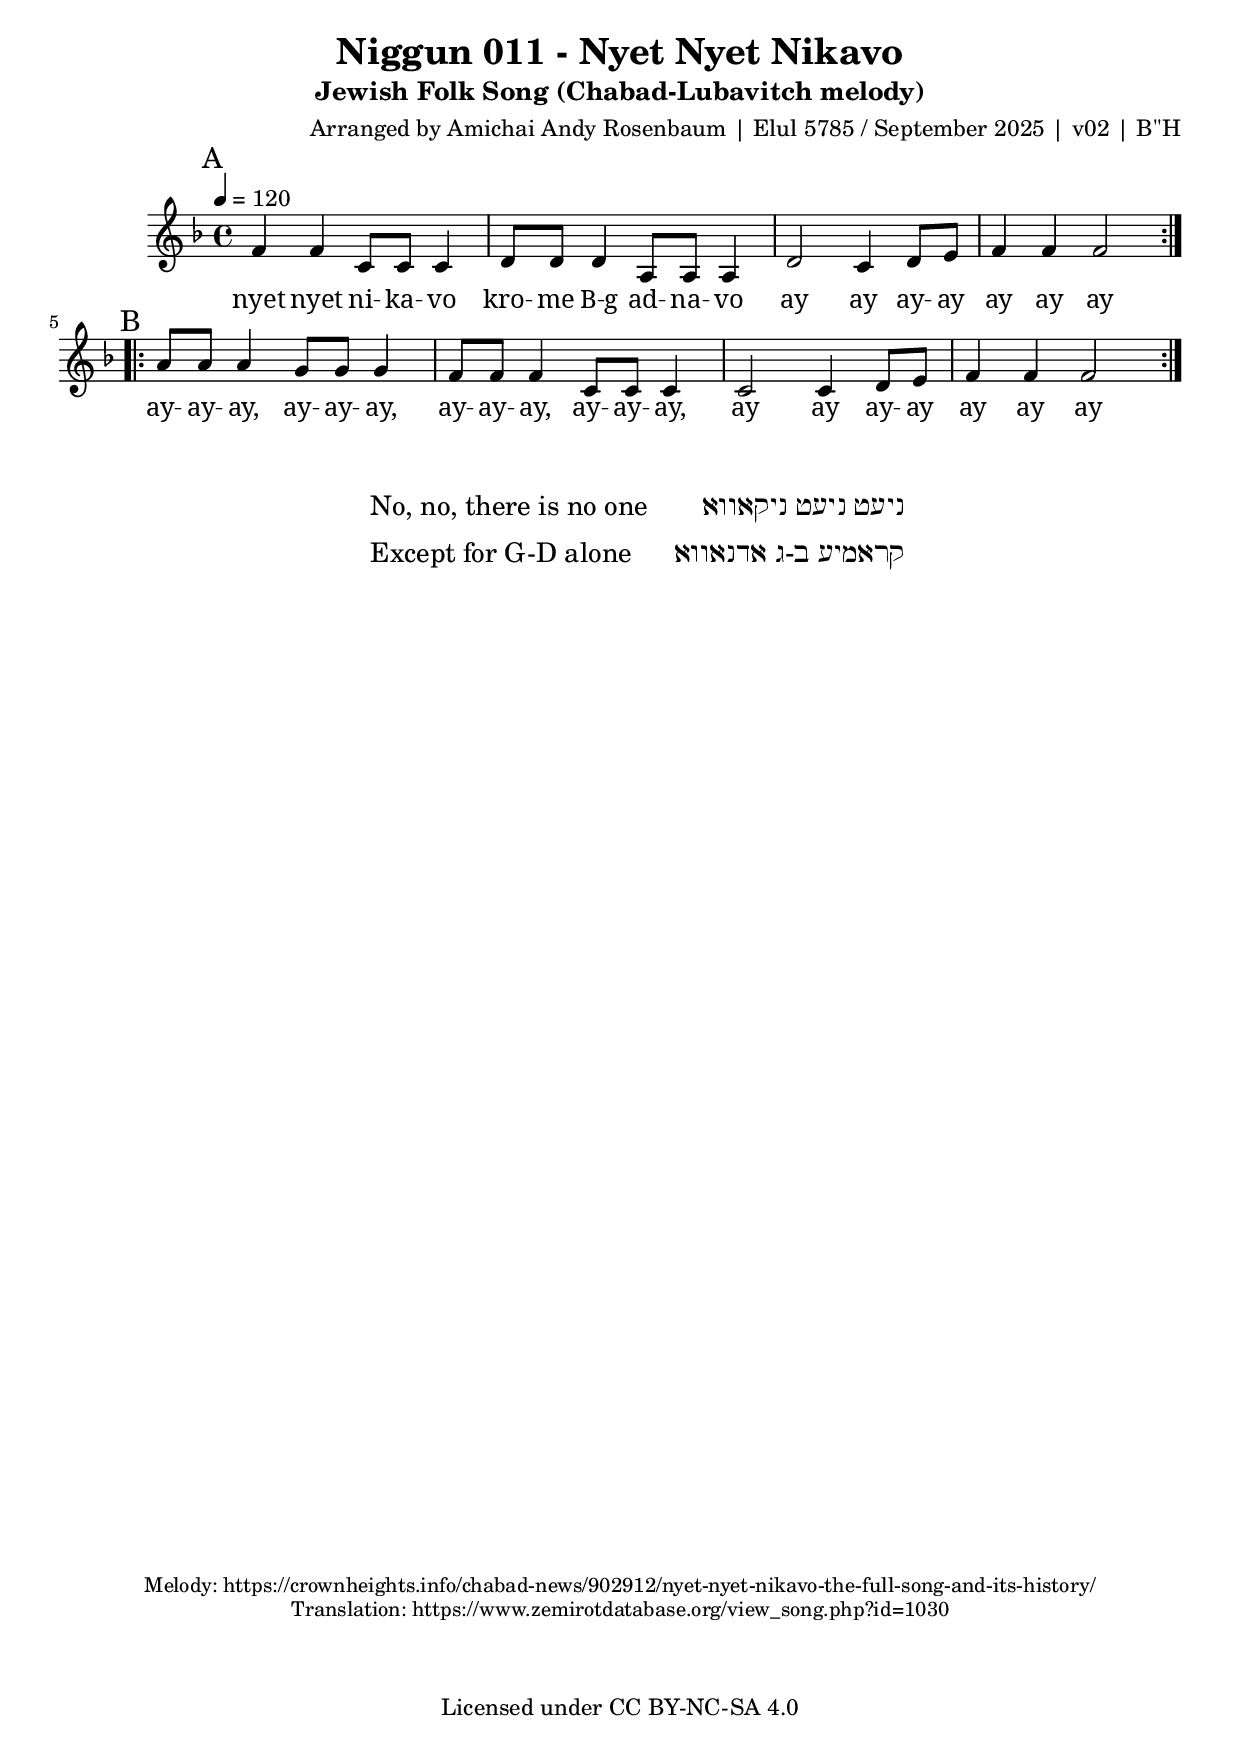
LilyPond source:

\version "2.24.4"


\header {
  title = "Niggun 011 - Nyet Nyet Nikavo"
  subtitle = "Jewish Folk Song (Chabad-Lubavitch melody)"
%   subsubtitle = "Transliteration Style: Tehillat Hashem English"
  % subsubtitle = "Transliteration Style: Modern Israeli"
  % subsubtitle = "Transliteration Style: ArtScroll Ashkenazi"
  arranger = "Arranged by Amichai Andy Rosenbaum | Elul 5785 / September 2025 | v02 | B''H"
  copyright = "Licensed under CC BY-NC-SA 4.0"
}



upperAOne = \relative c' {
  \mark \markup { "A" }
  | f4 f c8 c c4
  | d8 d d4 a8 a a4
  | d2 c4 d8 e
  | f4 f f2
}

upperBOne = \relative c' {
  \mark \markup { "B" }
  | a'8 a a4 g8 g g4
  | f8 f f4 c8 c c4
  | c2 c4 d8 e
  | f4 f f2
}


% ======== %
% Sections %
% ======== %

sectionUpperA = {
  \repeat volta 2 {
    \upperAOne
  }
}

sectionUpperB = {
  \repeat volta 2 {
    \upperBOne
  }
}

% ===== %
% Parts %
% ===== %


upper = {
  \clef treble
  \key f \major
  \time 4/4
  \tempo 4 = 120

  \sectionUpperA
  \sectionUpperB
  
}

% ==== %
% Text %
% ==== %

textAOne = \lyricmode {
  nyet nyet ni- ka- vo kro- me B-g ad- na- vo ay ay ay- ay ay ay ay
}

textBOne = \lyricmode {
  ay- ay- ay, ay- ay- ay, ay- ay- ay, ay- ay- ay, ay ay ay- ay ay ay ay
}

textAll = {
  \textAOne
  \textBOne
}

% ====== %
% Staves %
% ====== %

bodyVoice = \new Voice = "body" \upper

staffUpper = \new Staff = upper {
  \set Staff.midiInstrument = #"accordion" \bodyVoice
}

staffLyrics = \new Lyrics \with {
  alignBelowContext = "upper"
  \override VerticalAxisGroup.remove-empty = ##t
} \lyricsto "body" { \textAll }

theScore = {
  \new PianoStaff <<
    \staffUpper
    \staffLyrics
  >>
}

theScoreMidi = {
  \new PianoStaff <<
    \staffUpper
  >>
}

\score {
    \theScore
  \layout {
    \context {
      \Lyrics
      \override LyricText.font-name = #"Garamond"
%       \override LyricText.font-name = #"Times New Roman,"
    }
 }
  % \midi { \context { \Score midiRepeatTypes #onlyRepeats } }
}

\score {
\unfoldRepeats {
  \transpose c' c  {
  \theScoreMidi
  }
}
  \midi { 
	}
}


\markup {
  \vspace #2
}

\markup {
  \line {
    \hspace #30
    \column {
      \fontsize #1.5 {
        \line { No, no, there is no one }
        \vspace #0.5
        \line { Except for G-D alone }
        \vspace #0.5
      }
    }
    \hspace #2
    \column {
      \right-align {
        \fontsize #2 {
          \line { ניקאווא ניעט ניעט }
          \vspace #0.5
        \line { אדנאווא ב-ג קראמיע }
          \vspace #0.5
        }
      }
    }
  }
}

\markup {
  \vspace #30
}

\markup {
  \vspace #2
  \fill-line {
	\line { \small "Melody: https://crownheights.info/chabad-news/902912/nyet-nyet-nikavo-the-full-song-and-its-history/" }
}
}

\markup {
%   \vspace #1
  \fill-line {
	\line { \small "Translation: https://www.zemirotdatabase.org/view_song.php?id=1030" }
}
}
